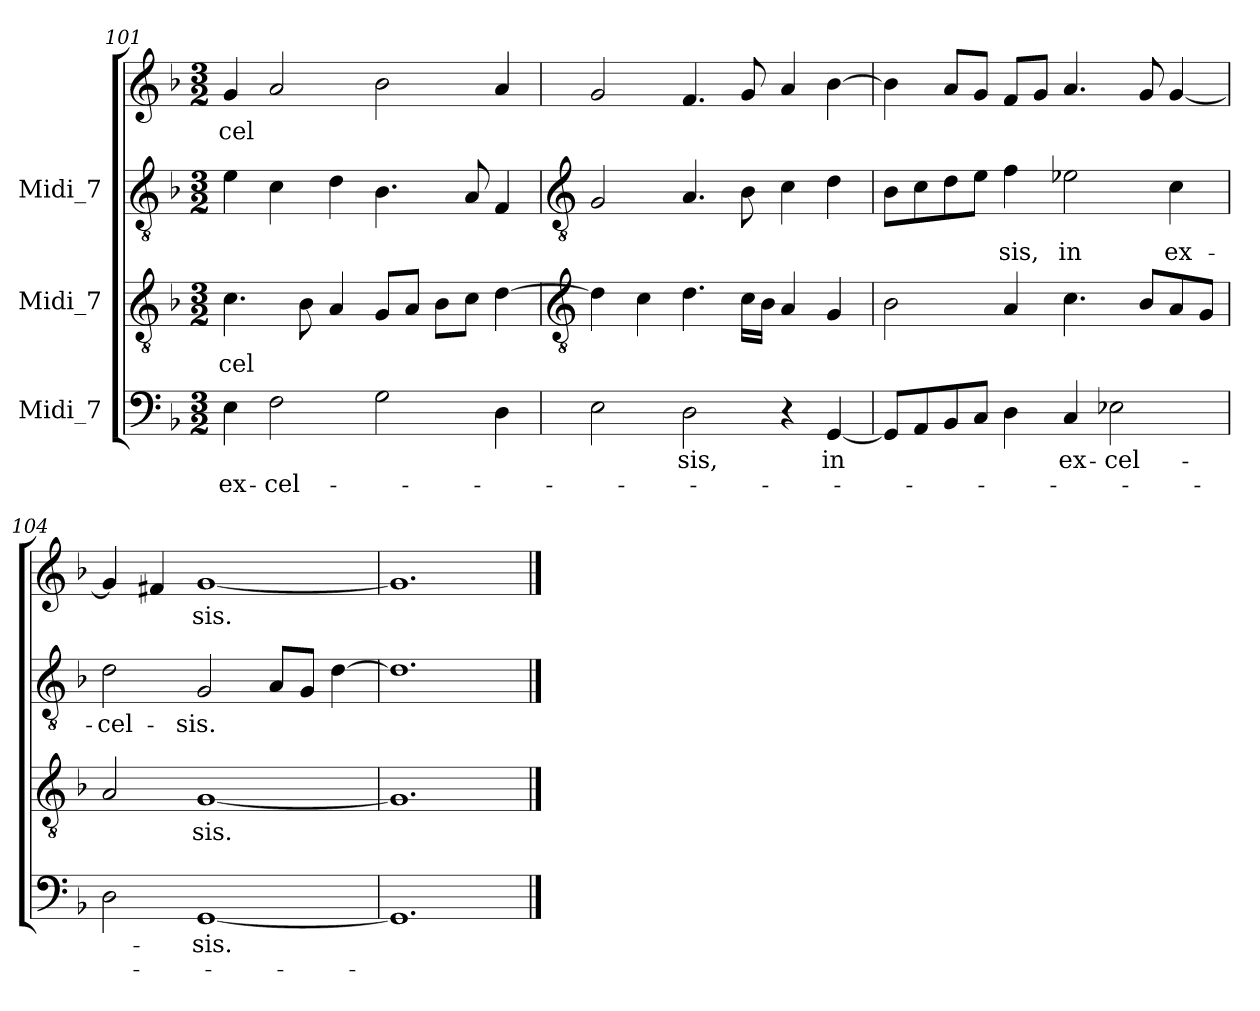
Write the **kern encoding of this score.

**kern	**text	**text	**kern	**text	**kern	**text	**kern	**text
*part4	*part4	*part4	*part3	*part3	*part2	*part2	*part1	*part1
*staff4	*staff4	*staff4	*staff3	*staff3	*staff2	*staff2	*staff1	*staff1
*I"Midi_7	*	*	*I"Midi_7	*	*I"Midi_7	*	*	*
*clefF4	*	*	*clefGv2	*	*clefGv2	*	*clefG2	*
*k[b-]	*	*	*k[b-]	*	*k[b-]	*	*k[b-]	*
*F:	*	*	*F:	*	*F:	*	*F:	*
*M3/2	*	*	*M3/2	*	*M3/2	*	*M3/2	*
=101	=101	=101	=101	=101	=101	=101	=101	=101
!	!	!LO:LY:b	!	!LO:LY:b	!	!	!	!LO:LY:b
4E	.	ex-	4.c	-cel	4e	.	4g	-cel
!	!	!LO:LY:b	!	!	!	!	!	!
2F	.	-cel-	.	.	4c	.	2a	.
.	.	.	8B-	.	.	.	.	.
.	.	.	4A	.	4d	.	.	.
2G	.	.	8GL	.	4.B-	.	2b-	.
.	.	.	8AJ	.	.	.	.	.
.	.	.	8B-L	.	.	.	.	.
.	.	.	8cJ	.	8A	.	.	.
4D	.	.	[4d	.	4F	.	4a	.
!!LO:LB:g=z
=102	=102	=102	=102	=102	=102	=102	=102	=102
*	*	*	*clefGv2	*	*clefGv2	*	*	*
2E	.	.	4d]	.	2G	.	2g	.
.	.	.	4c	.	.	.	.	.
!	!LO:LY:b	!	!	!	!	!	!	!
2D	-sis,	.	4.d	.	4.A	.	4.f	.
.	.	.	16cLL	.	8B-	.	8g	.
.	.	.	16B-JJ	.	.	.	.	.
4r	.	.	4A	.	4c	.	4a	.
!	!LO:LY:b	!	!	!	!	!	!	!
[4GG	in	.	4G	.	4d	.	[4b-	.
=103	=103	=103	=103	=103	=103	=103	=103	=103
8GGL]	.	.	2B-	.	8B-L	.	4b-]	.
8AA	.	.	.	.	8c	.	.	.
8BB-	.	.	.	.	8d	.	8aL	.
8CJ	.	.	.	.	8eJ	.	8gJ	.
!	!	!	!	!	!	!LO:LY:b	!	!
4D	.	.	4A	.	4f	sis,	8fL	.
.	.	.	.	.	.	.	8gJ	.
!	!LO:LY:b	!	!	!	!	!LO:LY:b	!	!
4C	ex-	.	4.c	.	2e-X	in	4.a	.
!	!LO:LY:b	!	!	!	!	!	!	!
2E-X	-cel-	.	.	.	.	.	.	.
.	.	.	8B-L	.	.	.	8g	.
!	!	!	!	!	!	!LO:LY:b	!	!
.	.	.	8A	.	4c	ex-	[4g	.
.	.	.	8GJ	.	.	.	.	.
=104	=104	=104	=104	=104	=104	=104	=104	=104
!	!	!	!	!	!	!LO:LY:b	!	!
2D	.	.	2A	.	2d	-cel-	4g]	.
.	.	.	.	.	.	.	4f#	.
!	!LO:LY:b	!	!	!LO:LY:b	!	!LO:LY:b	!	!LO:LY:b
[1GG	-sis.	.	[1G	sis.	2G	-sis.	[1g	sis.
.	.	.	.	.	8AL	.	.	.
.	.	.	.	.	8GJ	.	.	.
.	.	.	.	.	[4d	.	.	.
=105	=105	=105	=105	=105	=105	=105	=105	=105
1.GG]	.	.	1.G]	.	1.d]	.	1.g]	.
==	==	==	==	==	==	==	==	==
*-	*-	*-	*-	*-	*-	*-	*-	*-
